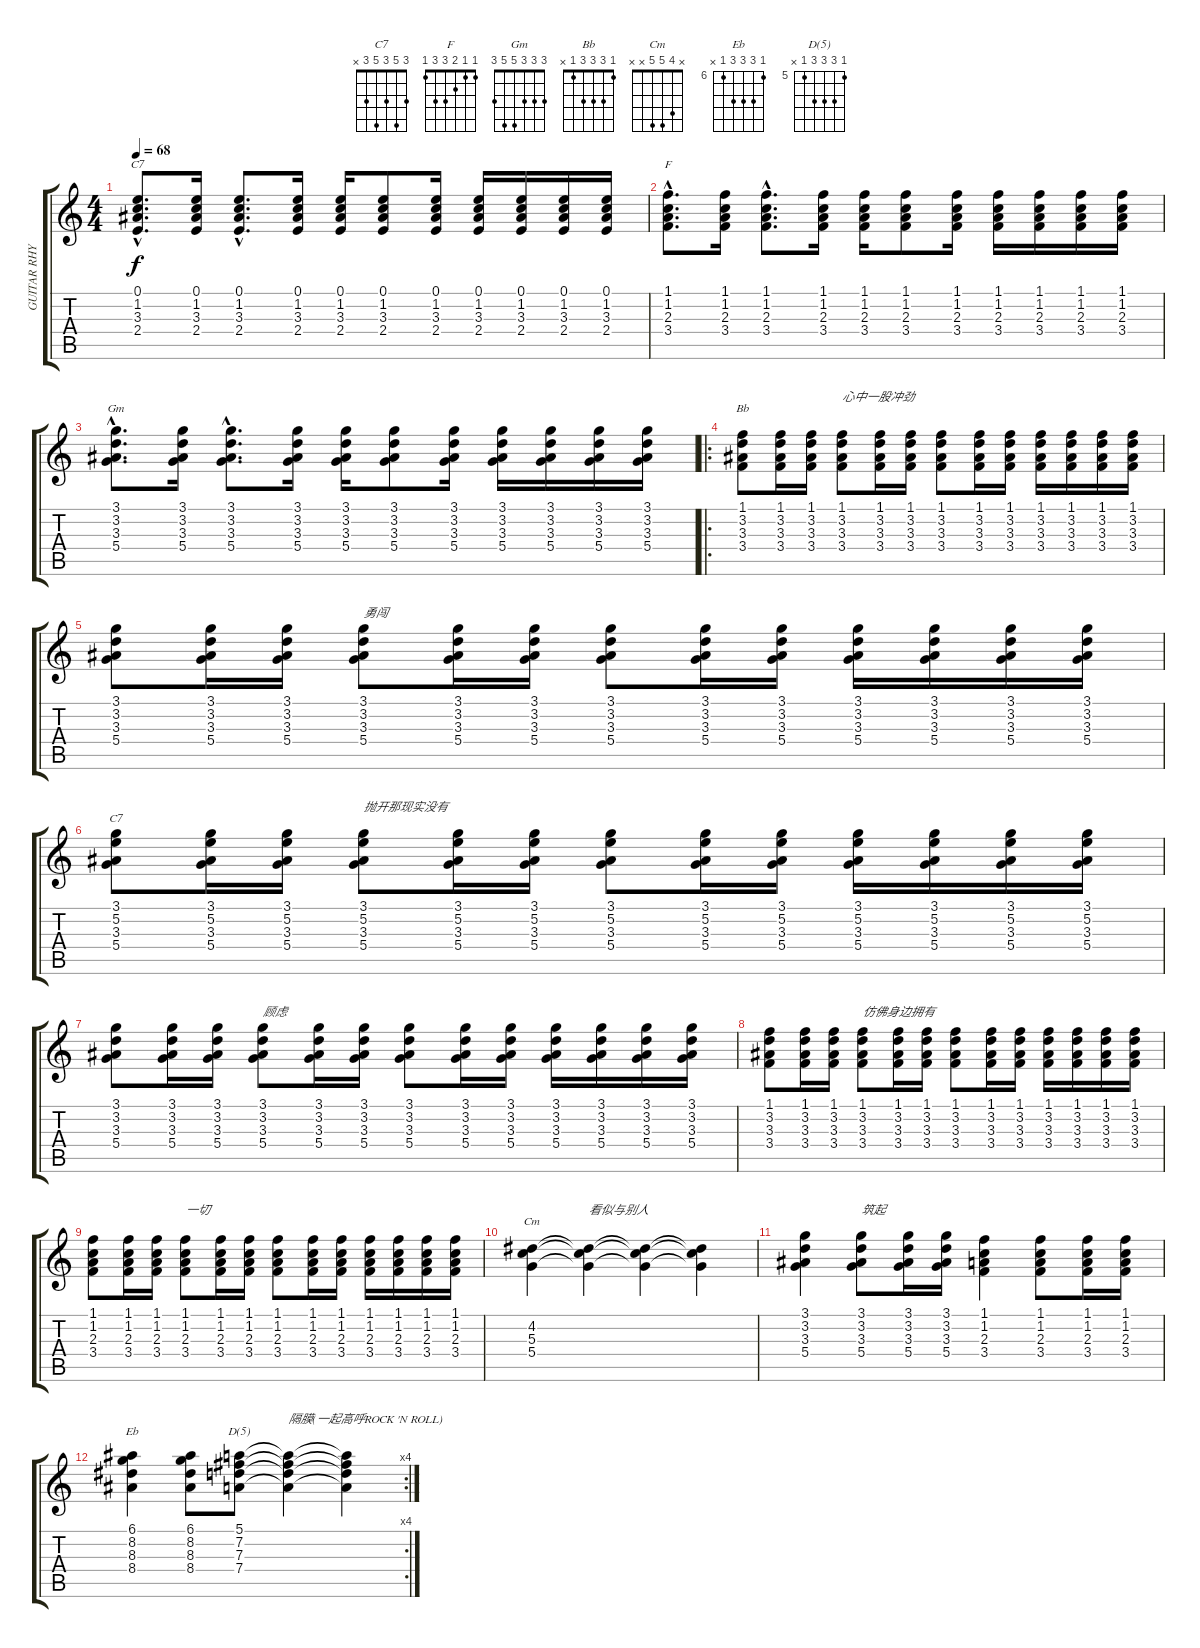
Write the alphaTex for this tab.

\track ("GUITAR RHYTHM" "GUITAR RHY") {instrument acousticguitarsteel}
\staff {score tabs}
\tuning (E4 B3 G3 D3 A2 E2) {hide}
\chord ("C7" 0 1 3 2 3 x)
\chord ("F" 1 1 2 3 3 1)
\chord ("Gm" 3 3 3 5 5 3)
\chord ("Bb" 1 3 3 3 1 x)
\chord ("C7" 3 5 3 5 3 x)
\chord ("Cm" x 4 5 5 x x)
\chord ("Eb" 6 8 8 8 6 x) {firstfret 6}
\chord ("D(5)" 5 7 7 7 5 x) {firstfret 5}
\ts (4 4)
\tempo 68
\clef g2
\ks c
(0.1{hac} 1.2{hac} 3.3{hac} 2.4{hac}).8{d ch "C7" dy f} (0.1 1.2 3.3 2.4).16 (0.1{hac} 1.2{hac} 3.3{hac} 2.4{hac}).8{d} (0.1 1.2 3.3 2.4).16 (0.1 1.2 3.3 2.4).16 (0.1 1.2 3.3 2.4).8 (0.1 1.2 3.3 2.4).16 (0.1 1.2 3.3 2.4).16 (0.1 1.2 3.3 2.4).16 (0.1 1.2 3.3 2.4).16 (0.1 1.2 3.3 2.4).16 |
(1.1{hac} 1.2{hac} 2.3{hac} 3.4{hac}).8{d ch "F"} (1.1 1.2 2.3 3.4).16 (1.1{hac} 1.2{hac} 2.3{hac} 3.4{hac}).8{d} (1.1 1.2 2.3 3.4).16 (1.1 1.2 2.3 3.4).16 (1.1 1.2 2.3 3.4).8 (1.1 1.2 2.3 3.4).16 (1.1 1.2 2.3 3.4).16 (1.1 1.2 2.3 3.4).16 (1.1 1.2 2.3 3.4).16 (1.1 1.2 2.3 3.4).16 |
(3.1{hac} 3.2{hac} 3.3{hac} 5.4{hac}).8{d ch "Gm"} (3.1 3.2 3.3 5.4).16 (3.1{hac} 3.2{hac} 3.3{hac} 5.4{hac}).8{d} (3.1 3.2 3.3 5.4).16 (3.1 3.2 3.3 5.4).16 (3.1 3.2 3.3 5.4).8 (3.1 3.2 3.3 5.4).16 (3.1 3.2 3.3 5.4).16 (3.1 3.2 3.3 5.4).16 (3.1 3.2 3.3 5.4).16 (3.1 3.2 3.3 5.4).16 |
\ro
(1.1 3.2 3.3 3.4).8{ch "Bb"} (1.1 3.2 3.3 3.4).16 (1.1 3.2 3.3 3.4).16 (1.1 3.2 3.3 3.4).8{txt "心中一股冲劲"} (1.1 3.2 3.3 3.4).16 (1.1 3.2 3.3 3.4).16 (1.1 3.2 3.3 3.4).8 (1.1 3.2 3.3 3.4).16 (1.1 3.2 3.3 3.4).16 (1.1 3.2 3.3 3.4).16 (1.1 3.2 3.3 3.4).16 (1.1 3.2 3.3 3.4).16 (1.1 3.2 3.3 3.4).16 |
(3.1 3.2 3.3 5.4).8 (3.1 3.2 3.3 5.4).16 (3.1 3.2 3.3 5.4).16 (3.1 3.2 3.3 5.4).8{txt "勇闯"} (3.1 3.2 3.3 5.4).16 (3.1 3.2 3.3 5.4).16 (3.1 3.2 3.3 5.4).8 (3.1 3.2 3.3 5.4).16 (3.1 3.2 3.3 5.4).16 (3.1 3.2 3.3 5.4).16 (3.1 3.2 3.3 5.4).16 (3.1 3.2 3.3 5.4).16 (3.1 3.2 3.3 5.4).16 |
(3.1 5.2 3.3 5.4).8{ch "C7"} (3.1 5.2 3.3 5.4).16 (3.1 5.2 3.3 5.4).16 (3.1 5.2 3.3 5.4).8{txt "抛开那现实没有"} (3.1 5.2 3.3 5.4).16 (3.1 5.2 3.3 5.4).16 (3.1 5.2 3.3 5.4).8 (3.1 5.2 3.3 5.4).16 (3.1 5.2 3.3 5.4).16 (3.1 5.2 3.3 5.4).16 (3.1 5.2 3.3 5.4).16 (3.1 5.2 3.3 5.4).16 (3.1 5.2 3.3 5.4).16 |
(3.1 3.2 3.3 5.4).8 (3.1 3.2 3.3 5.4).16 (3.1 3.2 3.3 5.4).16 (3.1 3.2 3.3 5.4).8{txt "顾虑"} (3.1 3.2 3.3 5.4).16 (3.1 3.2 3.3 5.4).16 (3.1 3.2 3.3 5.4).8 (3.1 3.2 3.3 5.4).16 (3.1 3.2 3.3 5.4).16 (3.1 3.2 3.3 5.4).16 (3.1 3.2 3.3 5.4).16 (3.1 3.2 3.3 5.4).16 (3.1 3.2 3.3 5.4).16 |
(1.1 3.2 3.3 3.4).8 (1.1 3.2 3.3 3.4).16 (1.1 3.2 3.3 3.4).16 (1.1 3.2 3.3 3.4).8{txt "仿佛身边拥有"} (1.1 3.2 3.3 3.4).16 (1.1 3.2 3.3 3.4).16 (1.1 3.2 3.3 3.4).8 (1.1 3.2 3.3 3.4).16 (1.1 3.2 3.3 3.4).16 (1.1 3.2 3.3 3.4).16 (1.1 3.2 3.3 3.4).16 (1.1 3.2 3.3 3.4).16 (1.1 3.2 3.3 3.4).16 |
(1.1 1.2 2.3 3.4).8 (1.1 1.2 2.3 3.4).16 (1.1 1.2 2.3 3.4).16 (1.1 1.2 2.3 3.4).8{txt "一切"} (1.1 1.2 2.3 3.4).16 (1.1 1.2 2.3 3.4).16 (1.1 1.2 2.3 3.4).8 (1.1 1.2 2.3 3.4).16 (1.1 1.2 2.3 3.4).16 (1.1 1.2 2.3 3.4).16 (1.1 1.2 2.3 3.4).16 (1.1 1.2 2.3 3.4).16 (1.1 1.2 2.3 3.4).16 |
(4.2 5.3 5.4).4{ch "Cm"} (4.2{t} 5.3{t} 5.4{t}).4{txt "看似与别人"} (4.2{t} 5.3{t} 5.4{t}).4 (4.2{t} 5.3{t} 5.4{t}).4 |
(3.1 3.2 3.3 5.4).4 (3.1 3.2 3.3 5.4).8{txt "筑起"} (3.1 3.2 3.3 5.4).16 (3.1 3.2 3.3 5.4).16 (1.1 1.2 2.3 3.4).4 (1.1 1.2 2.3 3.4).8 (1.1 1.2 2.3 3.4).16 (1.1 1.2 2.3 3.4).16 |
\rc 4
(6.1 8.2 8.3 8.4).4{ch "Eb"} (6.1 8.2 8.3 8.4).8 (5.1 7.2 7.3 7.4).8{ch "D(5)"} (5.1{t} 7.2{t} 7.3{t} 7.4{t}).4{txt "隔膜(一起高呼ROCK 'N ROLL)"} (5.1{t} 7.2{t} 7.3{t} 7.4{t}).4
